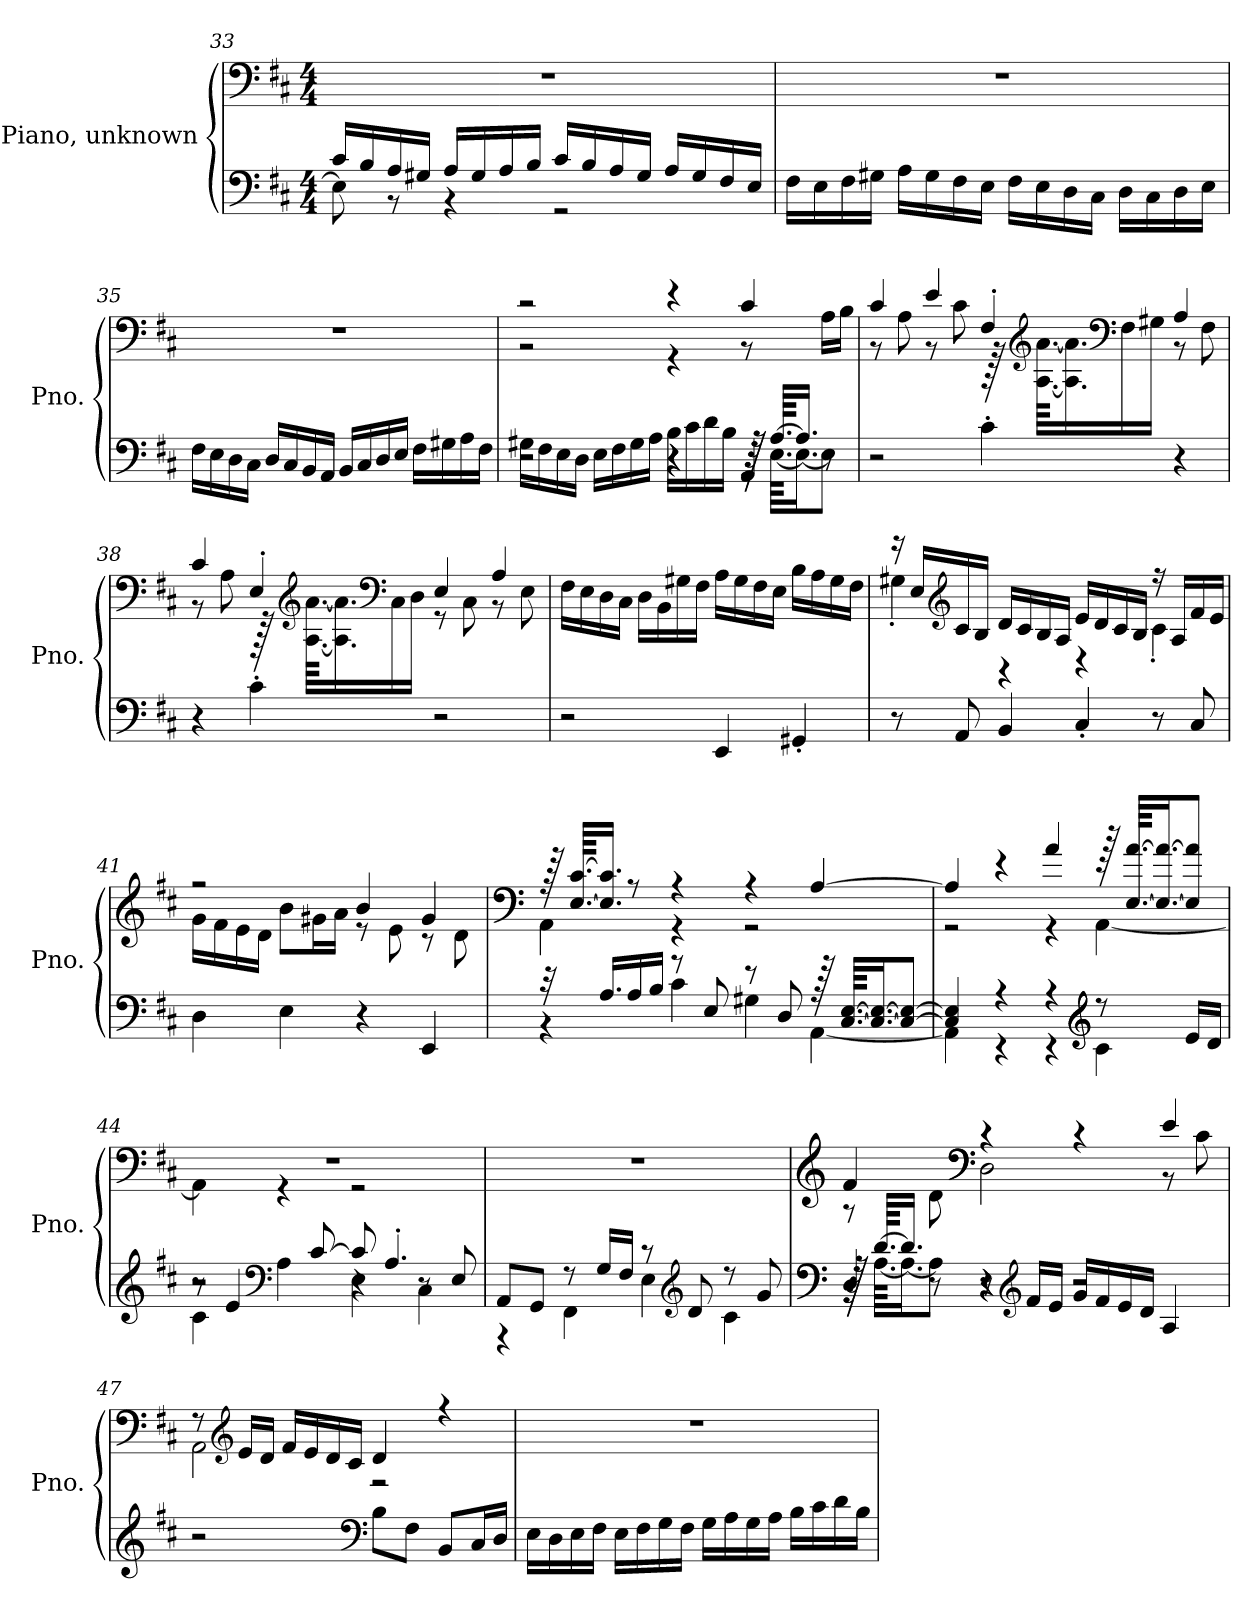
**kern	**kern
*part1	*part1
*staff2	*staff1
*I"Piano, unknown	*
*I'Pno.	*
*clefF4	*clefF4
*k[f#c#]	*k[f#c#]
*M4/4	*M4/4
=33	=33
*^	*
16c#/LL	8E\]	1r
16B/	.	.
16A/	8r	.
16G#X/JJ	.	.
16A/LL	4r	.
16G#/	.	.
16A/	.	.
16B/JJ	.	.
16c#/LL	2r	.
16B/	.	.
16A/	.	.
16G#/JJ	.	.
16A/LL	.	.
16G#/	.	.
16F#/	.	.
16E/JJ	.	.
*v	*v	*
!!LO:LB:g=z
=34	=34
16F#\LL	1r
16E\	.
16F#\	.
16G#X\JJ	.
16A\LL	.
16G#\	.
16F#\	.
16E\JJ	.
16F#\LL	.
16E\	.
16D\	.
16C#\JJ	.
16D\LL	.
16C#\	.
16D\	.
16E\JJ	.
=35	=35
16F#\LL	1r
16E\	.
16D\	.
16C#\JJ	.
16D/LL	.
16C#/	.
16BB/	.
16AA/JJ	.
16BB/LL	.
16C#/	.
16D/	.
16E/JJ	.
16F#\LL	.
16G#X\	.
16A\	.
16F#\JJ	.
!!LO:LB:g=z
=36	=36
*^	*^
*	*^	*	*
2r	16G#X\LL	2r	2r	2r
.	16F#\	.	.	.
.	16E\	.	.	.
.	16D\JJ	.	.	.
.	16E\LL	.	.	.
.	16F#\	.	.	.
.	16G#\	.	.	.
.	16A\JJ	.	.	.
4r	16B\LL	4r	4r	4r
.	16c#\	.	.	.
.	16d\	.	.	.
.	16B\JJ	.	.	.
128r	128r	4AA/	4c#/	8r
[64.A/KKLL	[64.E\KKLL	.	.	.
16.A/JJ]	16.E\J_	.	.	.
8r	8E\J]	.	.	16A\LL
.	.	.	.	16B\JJ
*v	*v	*v	*	*
=37	=37	=37
2r	4c#/	8r
.	.	8A\
.	4e/	8r
.	.	8c#\
4c#'\	4F#'/	128r
*	*clefG2	*
.	.	[64.A\ [64.a\KKLL
.	.	16.A\] 16.a\]
*	*clefF4	*
.	.	16F#\
.	.	16G#X\JJ
4r	4A/	8r
.	.	8F#\
!!LO:LB:g=z	!!
=38	=38	=38
4r	4c#/	8r
.	.	8A\
4c#'\	4E'/	128r
*	*clefG2	*
.	.	[64.A\ [64.a\KKLL
.	.	16.A\] 16.a\]
*	*clefF4	*
.	.	16C#\
.	.	16D\JJ
2r	4E/	8r
.	.	8C#\
.	4A/	8r
.	.	8E\
*	*v	*v
=39	=39
2r	16F#\LL
.	16E\
.	16D\
.	16C#\JJ
.	16D\LL
.	16BB\
.	16G#X\
.	16F#\JJ
4EE/	16A\LL
.	16G#\
.	16F#\
.	16E\JJ
4GG#X'/	16B\LL
.	16A\
.	16G#\
.	16F#\JJ
!!LO:LB:g=z
=40	=40
*	*^
8r	16r	4G#X'\
.	16E/LL	.
*	*clefG2	*
8AA/	16c#/	.
.	16B/JJ	.
4BB/	16d/LL	4r
.	16c#/	.
.	16B/	.
.	16A/JJ	.
4C#'/	16e/LL	4r
.	16d/	.
.	16c#/	.
.	16B/JJ	.
8r	16r	4c#'\
.	16A/LL	.
8C#/	16f#/	.
.	16e/JJ	.
=41	=41	=41
4D\	2r	16g\LL
.	.	16f#\
.	.	16e\
.	.	16d\JJ
4E\	.	8b\L
.	.	16g#X\L
.	.	16a\JJ
4r	4b/	8r
.	.	8e\
4EE/	4g#/	8r
.	.	8d\
!!LO:LB:g=z	!!
=42	=42	=42
*	*clefF4	*
*^	*	*
32r	4r	128r	4AA\
.	.	[64.E/ [64.c#/KKLL	.
16.A/LL	.	16.E/] 16.c#/]JJ	.
16A/	.	8r	.
16B/JJ	.	.	.
8r	4c#\	4r	4r
8E/	.	.	.
8r	4G#X\	4r	2r
8D/	.	.	.
128r	[4AA\	[4A/	.
[64.C#/ [64.E/KKLL	.	.	.
16.C#/_ 16.E/_J	.	.	.
8C#/_ 8E/_J	.	.	.
=43	=43	=43	=43
4C#/] 4E/]	4AA\]	4A/]	2r
4r	4r	4r	.
4r	4r	4a/	4r
*clefG2	*	*	*
8r	4c#\	128r	[4AA\
.	.	[64.E/ [64.a/KKLL	.
.	.	16.E/_ 16.a/_J	.
16e/LL	.	8E/] 8a/]J	.
16d/JJ	.	.	.
=44	=44	=44	=44
*	*^	*	*
8r	4c#\	2r	1r	4AA\]
4e/	.	.	.	.
*clefF4	*	*	*	*
.	4A\	.	.	4r
[8c#/	.	.	.	.
8c#/]	4E\	4r	.	2r
4.A'/	.	.	.	.
.	4C#\	8r	.	.
.	.	8E/	.	.
*	*v	*v	*	*
*	*	*v	*v
!!LO:PB:g=z
=45	=45	=45
8AA/L	4r	1r
8GG/J	.	.
8r	4FF#\	.
16G/LL	.	.
16F#/JJ	.	.
8r	4E\	.
*clefG2	*	*
8d/	.	.
8r	4c#\	.
8g/	.	.
*v	*v	*
=46	=46
*clefF4	*clefG2
*^	*^
*	*^	*	*
128r	128r	4D/	4f#/	8r
[64.d/KKLL	[64.A\KKLL	.	.	.
16.d/JJ]	16.A\J_	.	.	.
8r	8A\J]	.	.	8d\
*	*	*	*clefF4	*
8r	4r	4r	4r	2D\
*clefG2	*	*	*	*
16f#/LL	.	.	.	.
16e/JJ	.	.	.	.
16g/LL	2r	2r	4r	.
16f#/	.	.	.	.
16e/	.	.	.	.
16d/JJ	.	.	.	.
4A/	.	.	4e/	8r
.	.	.	.	8c#\
*v	*v	*v	*	*
!!LO:LB:g=z	!!
=47	=47	=47
2r	8r	2AA\
*	*clefG2	*
.	16e/LL	.
.	16d/JJ	.
.	16f#/LL	.
.	16e/	.
.	16d/	.
.	16c#/JJ	.
*clefF4	*	*
8B\L	4d/	2r
8F#\J	.	.
8BB/L	4r	.
16C#/L	.	.
16D/JJ	.	.
*	*v	*v
=48	=48
16E\LL	1r
16D\	.
16E\	.
16F#\JJ	.
16E\LL	.
16F#\	.
16G\	.
16F#\JJ	.
16G\LL	.
16A\	.
16G\	.
16A\JJ	.
16B\LL	.
16c#\	.
16d\	.
16B\JJ	.
=	=
*-	*-
